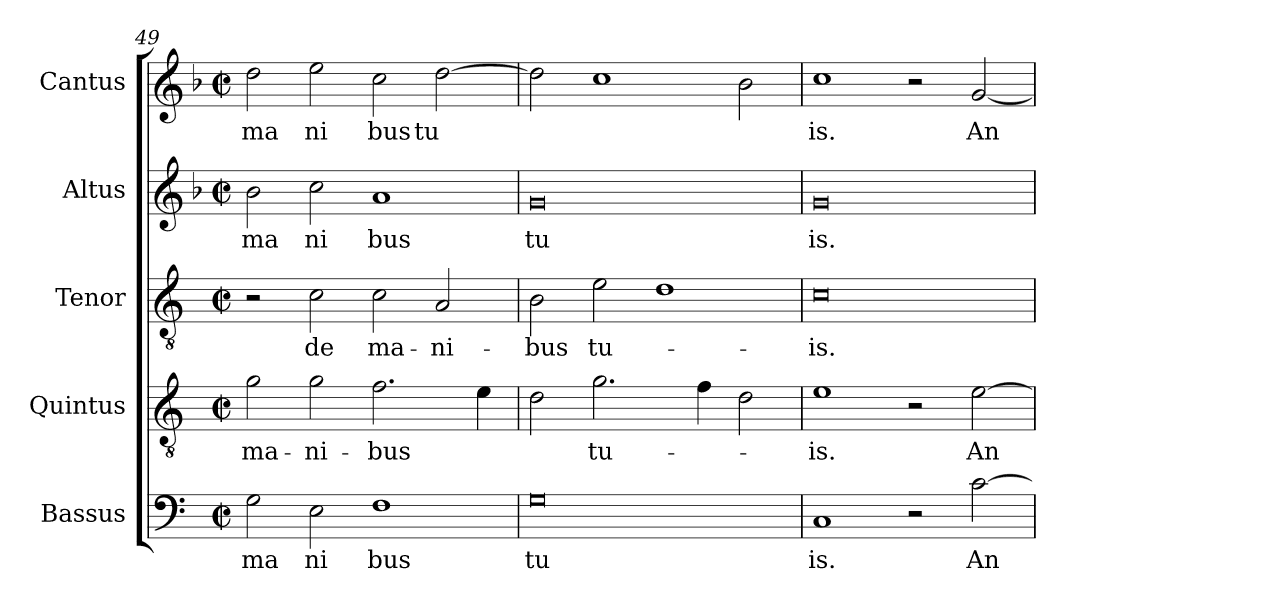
**kern	**text	**kern	**text	**kern	**text	**kern	**text	**kern	**text
*part5	*part5	*part4	*part4	*part3	*part3	*part2	*part2	*part1	*part1
*staff5	*staff5	*staff4	*staff4	*staff3	*staff3	*staff2	*staff2	*staff1	*staff1
*I"Bassus	*	*I"Quintus	*	*I"Tenor	*	*I"Altus	*	*I"Cantus	*
*clefF4	*	*clefGv2	*	*clefGv2	*	*clefG2	*	*clefG2	*
*	*	*	*	*	*	*k[b-]	*	*k[b-]	*
*	*	*	*	*	*	*F:	*	*F:	*
*M2/2	*	*M2/2	*	*M2/2	*	*M2/2	*	*M2/2	*
*met(c|)	*	*met(c|)	*	*met(c|)	*	*met(c|)	*	*met(c|)	*
=49	=49	=49	=49	=49	=49	=49	=49	=49	=49
!	!LO:LY:b:cj	!	!LO:LY:b:cj	!	!	!	!LO:LY:b:cj	!	!LO:LY:b:cj
2G\	ma	2g\	ma-	2r	.	2b-\	ma	2dd\	ma
!	!LO:LY:b:cj	!	!LO:LY:b:cj	!	!LO:LY:b:cj	!	!LO:LY:b:cj	!	!LO:LY:b:cj
2E\	ni	2g\	-ni-	2c\	de	2cc\	ni	2ee\	ni
!	!LO:LY:b:cj	!	!LO:LY:b	!	!LO:LY:b:cj	!	!LO:LY:b:cj	!	!LO:LY:b:cj
1F	bus	2.f\	-bus	2c\	ma-	1a	bus	2cc\	bus
!	!	!	!	!	!LO:LY:b:cj	!	!	!	!LO:LY:b:cj
.	.	.	.	2A/	-ni-	.	.	[>2dd\	tu
.	.	4e\	.	.	.	.	.	.	.
=50	=50	=50	=50	=50	=50	=50	=50	=50	=50
!	!LO:LY:b:cj	!	!	!	!LO:LY:b:cj	!	!LO:LY:b:cj	!	!
0G	tu	2d\	.	2B\	-bus	0g	tu	2dd\]	.
!	!	!	!LO:LY:b:cj	!	!LO:LY:b:cj	!	!	!	!
.	.	2.g\	tu-	2e\	tu-	.	.	1cc	.
.	.	.	.	1d	.	.	.	.	.
.	.	4f\	.	.	.	.	.	.	.
.	.	2d\	.	.	.	.	.	2b-\	.
!!LO:LB:g=z
=51	=51	=51	=51	=51	=51	=51	=51	=51	=51
*	*	*	*	*	*	*k[]	*	*k[]	*
*	*	*	*	*	*	*C:	*	*C:	*
!	!LO:LY:b:cj	!	!LO:LY:b:cj	!	!LO:LY:b:cj	!	!LO:LY:b:cj	!	!LO:LY:b:cj
1C	is.	1e	-is.	0c	-is.	0g	is.	1cc	is.
2r	.	2r	.	.	.	.	.	2r	.
!	!LO:LY:b	!	!LO:LY:b	!	!	!	!	!	!LO:LY:b
[>2c\	An	[>2e\	An-	.	.	.	.	[<2g/	An
=	=	=	=	=	=	=	=	=	=
*-	*-	*-	*-	*-	*-	*-	*-	*-	*-
